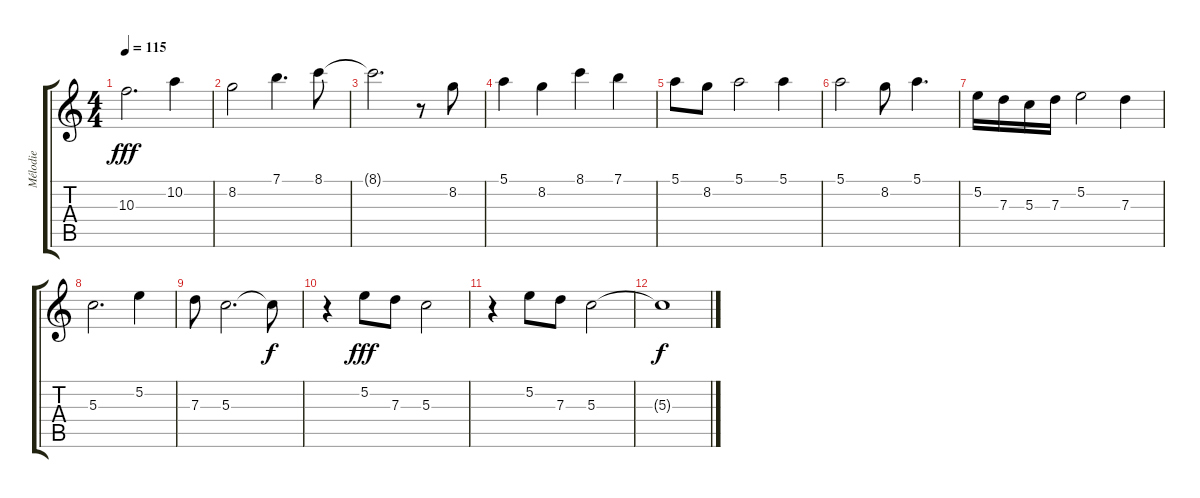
\track ("Mélodie" "Mélodie") {instrument electricguitarjazz}
\staff {score tabs}
\tuning (E4 B3 G3 D3 A2 E2) {hide}
\ts (4 4)
\tempo 115
\clef g2
\ks c
10.3.2{d dy fff} 10.2.4 |
8.2.2 7.1.4{d} 8.1.8 |
8.1{t}.2{d} r.8 8.2.8 |
5.1.4 8.2.4 8.1.4 7.1.4 |
5.1.8 8.2.8 5.1.2 5.1.4 |
5.1.2 8.2.8 5.1.4{d} |
5.2.16 7.3.16 5.3.16 7.3.16 5.2.2 7.3.4 |
5.3.2{d} 5.2.4 |
7.3.8 5.3.2{d} 5.3{t}.8{dy f} |
r.4 5.2.8{dy fff} 7.3.8 5.3.2 |
r.4 5.2.8 7.3.8 5.3.2 |
5.3{t}.1{dy f}
